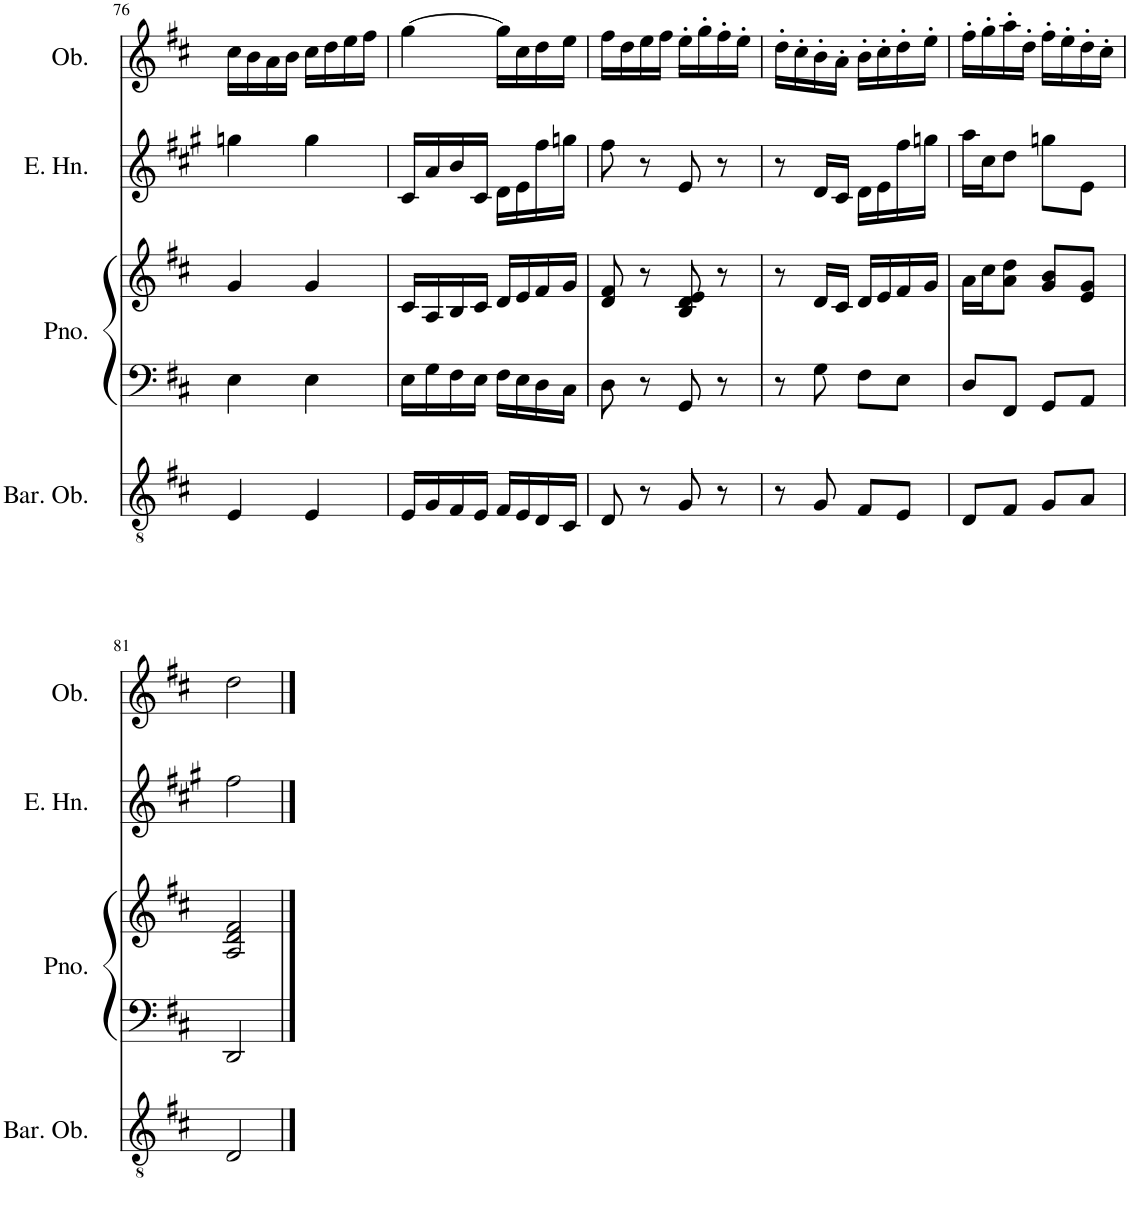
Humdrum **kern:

**kern	**kern	**kern	**kern	**kern
*part4	*part3	*part3	*part2	*part1
*staff5	*staff4	*staff3	*staff2	*staff1
*I"Baritone Oboe	*I"Piano	*	*I"English Horn	*I"Oboe
*I'Bar. Ob.	*I'Pno.	*	*I'E. Hn.	*I'Ob.
!!LO:PB:g=z
*clefGv2	*clefF4	*clefG2	*clefG2	*clefG2
*	*	*	*Trd4c7	*
*k[f#c#]	*k[f#c#]	*k[f#c#]	*k[f#c#g#]	*k[f#c#]
*M2/4	*M2/4	*M2/4	*M2/4	*M2/4
=76	=76	=76	=76	=76
4E/	4E\	4g/	4ggn\	16cc#\LL
.	.	.	.	16b\
.	.	.	.	16a\
.	.	.	.	16b\JJ
4E/	4E\	4g/	4gg\	16cc#\LL
.	.	.	.	16dd\
.	.	.	.	16ee\
.	.	.	.	16ff#\JJ
=77	=77	=77	=77	=77
16E/LL	16E\LL	16c#/LL	16c#/LL	[4gg\
16G/	16G\	16A/	16a/	.
16F#/	16F#\	16B/	16b/	.
16E/JJ	16E\JJ	16c#/JJ	16c#/JJ	.
16F#/LL	16F#\LL	16d/LL	16d\LL	16gg\LL]
16E/	16E\	16e/	16e\	16cc#\
16D/	16D\	16f#/	16ff#\	16dd\
16C#/JJ	16C#\JJ	16g/JJ	16ggn\JJ	16ee\JJ
=78	=78	=78	=78	=78
8D/	8D\	8d/ 8f#/	8ff#\	16ff#\LL
.	.	.	.	16dd\
8r	8r	8r	8r	16ee\
.	.	.	.	16ff#\JJ
8G/	8GG/	8B/ 8d/ 8e/	8e/	16ee'\LL
.	.	.	.	16gg'\
8r	8r	8r	8r	16ff#'\
.	.	.	.	16ee'\JJ
=79	=79	=79	=79	=79
8r	8r	8r	8r	16dd'\LL
.	.	.	.	16cc#'\
8G/	8G\	16d/LL	16d/LL	16b'\
.	.	16c#/JJ	16c#/JJ	16a'\JJ
8F#/L	8F#\L	16d/LL	16d\LL	16b'\LL
.	.	16e/	16e\	16cc#'\
8E/J	8E\J	16f#/	16ff#\	16dd'\
.	.	16g/JJ	16ggn\JJ	16ee'\JJ
=80	=80	=80	=80	=80
8D/L	8D/L	16a\LL	16aa\LL	16ff#'\LL
.	.	16cc#\J	16cc#\J	16gg'\
8F#/J	8FF#/J	8a\ 8dd\J	8dd\J	16aa'\
.	.	.	.	16dd'\JJ
8G/L	8GG/L	8g/ 8b/L	8ggn\L	16ff#'\LL
.	.	.	.	16ee'\
8A/J	8AA/J	8e/ 8g/J	8e\J	16dd'\
.	.	.	.	16cc#'\JJ
!!LO:LB:g=z
=81	=81	=81	=81	=81
2D/	2DD/	2A/ 2d/ 2f#/	2ff#\	2dd\
==	==	==	==	==
*-	*-	*-	*-	*-
